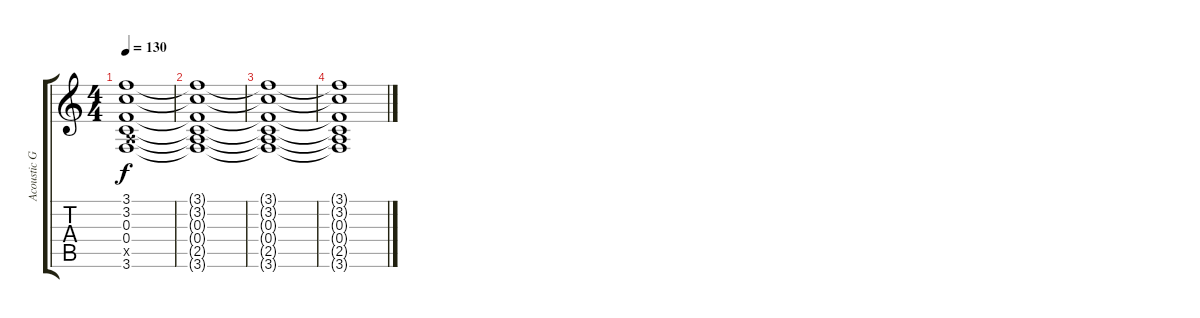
\track ("Acoustic Guitar" "Acoustic G") {instrument acousticguitarsteel}
\staff {score tabs}
\tuning (D4 A3 F3 C3 G2 D2) {hide}
\ts (4 4)
\tempo 130
\clef g2
\ks c
(3.1 3.2 0.3 0.4 2.5{x} 3.6).1{dy f} |
(3.1{t} 3.2{t} 0.3{t} 0.4{t} 2.5{t} 3.6{t}).1 |
(3.1{t} 3.2{t} 0.3{t} 0.4{t} 2.5{t} 3.6{t}).1 |
(3.1{t} 3.2{t} 0.3{t} 0.4{t} 2.5{t} 3.6{t}).1
